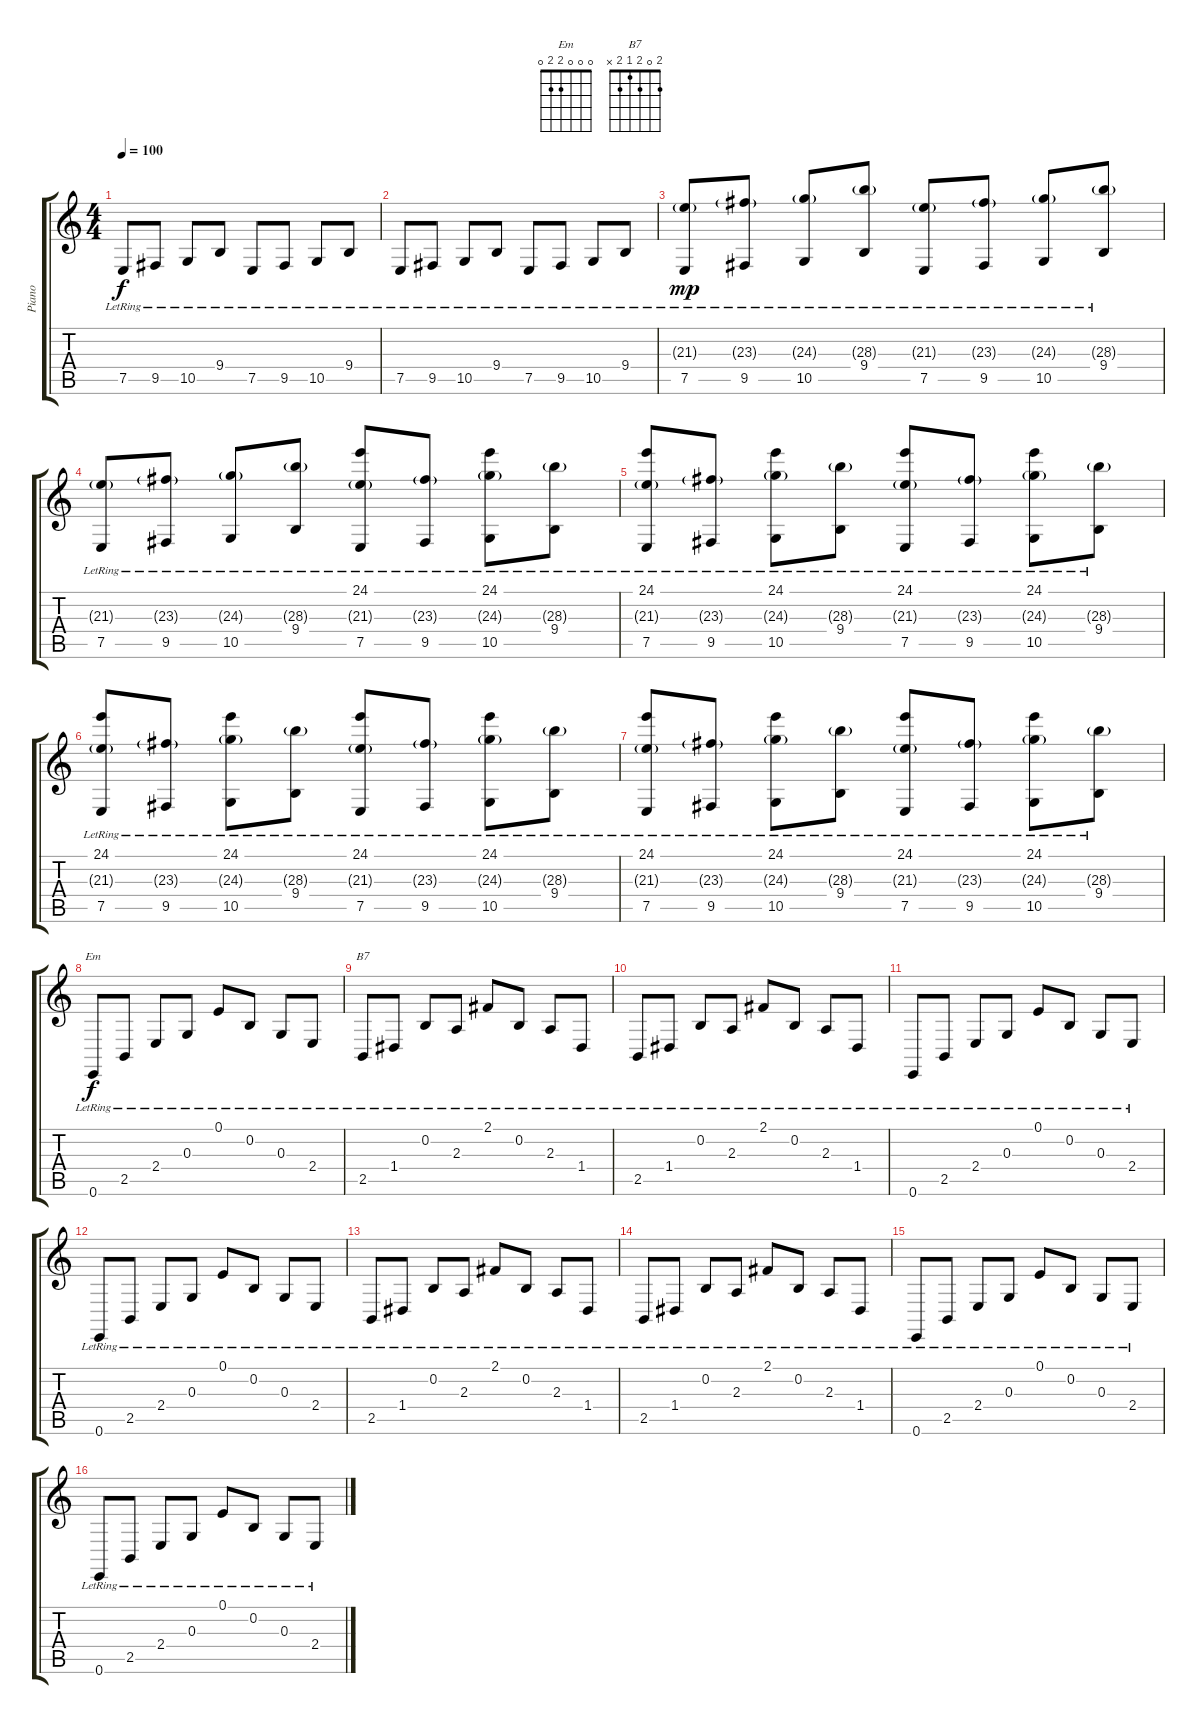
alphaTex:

\track ("Piano" "Piano") {instrument brightacousticpiano}
\staff {score tabs}
\tuning (E4 B3 G3 D3 A2 E2) {hide}
\chord ("Em" 0 0 0 2 2 0)
\chord ("B7" 2 0 2 1 2 x)
\ts (4 4)
\tempo 100
\clef g2
\ks c
7.5{lr}.8{dy f instrument brightacousticpiano} 9.5{lr}.8 10.5{lr}.8 9.4{lr}.8 7.5{lr}.8 9.5{lr}.8 10.5{lr}.8 9.4{lr}.8 |
7.5{lr}.8 9.5{lr}.8 10.5{lr}.8 9.4{lr}.8 7.5{lr}.8 9.5{lr}.8 10.5{lr}.8 9.4{lr}.8 |
(21.3{g} 7.5{lr}).8{dy mp} (23.3{g} 9.5{lr}).8 (24.3{g} 10.5{lr}).8 (28.3{g} 9.4{lr}).8 (21.3{g} 7.5{lr}).8 (23.3{g} 9.5{lr}).8 (24.3{g} 10.5{lr}).8 (28.3{g} 9.4{lr}).8 |
(21.3{g} 7.5{lr}).8 (23.3{g} 9.5{lr}).8 (24.3{g} 10.5{lr}).8 (28.3{g} 9.4{lr}).8 (24.1 21.3{g} 7.5{lr}).8 (23.3{g} 9.5{lr}).8 (24.1 24.3{g} 10.5{lr}).8 (28.3{g} 9.4{lr}).8 |
(24.1 21.3{g} 7.5{lr}).8 (23.3{g} 9.5{lr}).8 (24.1 24.3{g} 10.5{lr}).8 (28.3{g} 9.4{lr}).8 (24.1 21.3{g} 7.5{lr}).8 (23.3{g} 9.5{lr}).8 (24.1 24.3{g} 10.5{lr}).8 (28.3{g} 9.4{lr}).8 |
(24.1 21.3{g} 7.5{lr}).8 (23.3{g} 9.5{lr}).8 (24.1 24.3{g} 10.5{lr}).8 (28.3{g} 9.4{lr}).8 (24.1 21.3{g} 7.5{lr}).8 (23.3{g} 9.5{lr}).8 (24.1 24.3{g} 10.5{lr}).8 (28.3{g} 9.4{lr}).8 |
(24.1 21.3{g} 7.5{lr}).8 (23.3{g} 9.5{lr}).8 (24.1 24.3{g} 10.5{lr}).8 (28.3{g} 9.4{lr}).8 (24.1 21.3{g} 7.5{lr}).8 (23.3{g} 9.5{lr}).8 (24.1 24.3{g} 10.5{lr}).8 (28.3{g} 9.4{lr}).8 |
0.6{lr}.8{ch "Em" dy f} 2.5{lr}.8 2.4{lr}.8 0.3{lr}.8 0.1{lr}.8 0.2{lr}.8 0.3{lr}.8 2.4{lr}.8 |
2.5{lr}.8{ch "B7"} 1.4{lr}.8 0.2{lr}.8 2.3{lr}.8 2.1{lr}.8 0.2{lr}.8 2.3{lr}.8 1.4{lr}.8 |
2.5{lr}.8 1.4{lr}.8 0.2{lr}.8 2.3{lr}.8 2.1{lr}.8 0.2{lr}.8 2.3{lr}.8 1.4{lr}.8 |
0.6{lr}.8 2.5{lr}.8 2.4{lr}.8 0.3{lr}.8 0.1{lr}.8 0.2{lr}.8 0.3{lr}.8 2.4{lr}.8 |
0.6{lr}.8 2.5{lr}.8 2.4{lr}.8 0.3{lr}.8 0.1{lr}.8 0.2{lr}.8 0.3{lr}.8 2.4{lr}.8 |
2.5{lr}.8 1.4{lr}.8 0.2{lr}.8 2.3{lr}.8 2.1{lr}.8 0.2{lr}.8 2.3{lr}.8 1.4{lr}.8 |
2.5{lr}.8 1.4{lr}.8 0.2{lr}.8 2.3{lr}.8 2.1{lr}.8 0.2{lr}.8 2.3{lr}.8 1.4{lr}.8 |
0.6{lr}.8 2.5{lr}.8 2.4{lr}.8 0.3{lr}.8 0.1{lr}.8 0.2{lr}.8 0.3{lr}.8 2.4{lr}.8 |
0.6{lr}.8 2.5{lr}.8 2.4{lr}.8 0.3{lr}.8 0.1{lr}.8 0.2{lr}.8 0.3{lr}.8 2.4{lr}.8
